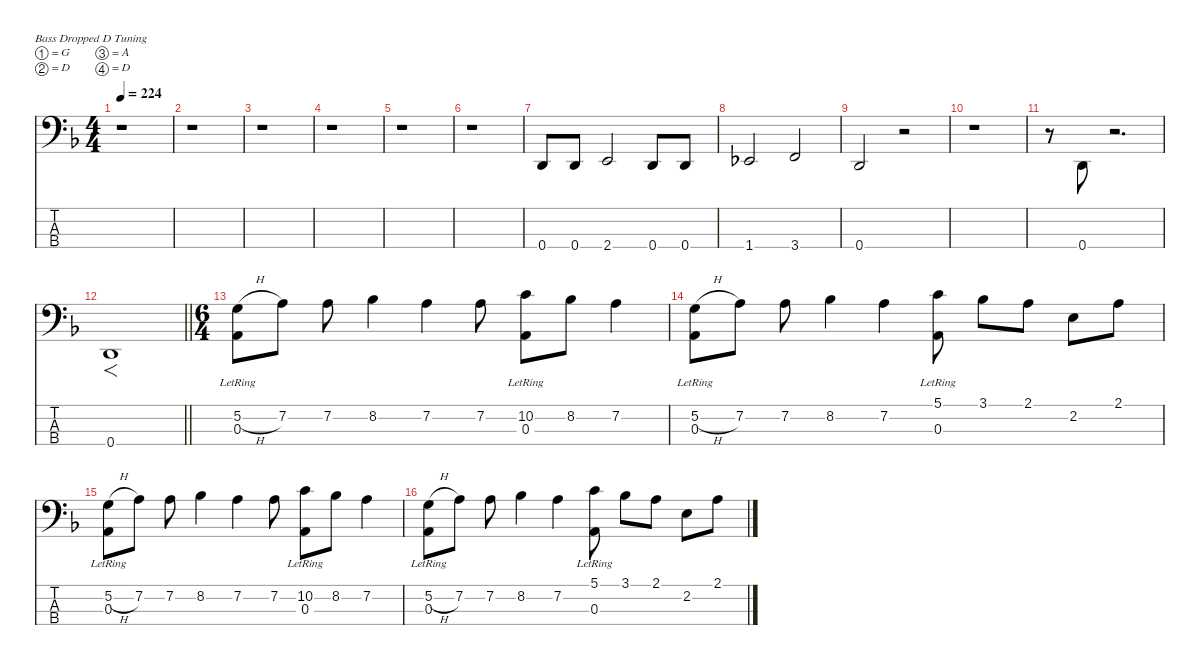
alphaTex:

\hideDynamics
\bracketExtendMode nobrackets
\singleTrackTrackNamePolicy hidden
\multiTrackTrackNamePolicy hidden
\firstSystemTrackNameMode fullname
\firstSystemTrackNameOrientation horizontal
\otherSystemsTrackNameOrientation horizontal
\track ("Bass" "E-Bass") {defaultSystemsLayout 8 instrument electricbassfinger}
\staff {score tabs}
\tuning (G2 D2 A1 D1)
\ts (4 4)
\tempo 224
\clef f4
\ks dminor
r.1{dy f beam Down} |
r.1{beam Down} |
r.1{beam Down} |
r.1{beam Down} |
r.1{beam Down} |
r.1{beam Down} |
0.4{acc forcenatural}.8{beam Up} 0.4{acc forcenatural}.8{beam Up} 2.4{acc forcenatural}.2{beam Up} 0.4{acc forcenatural}.8{beam Up} 0.4{acc forcenatural}.8{beam Up} |
1.4{acc b}.2{beam Up} 3.4{acc forcenatural}.2{beam Up} |
0.4{acc forcenatural}.2{beam Up} r.2{beam Up} |
r.1{beam Down} |
r.8{beam Down} 0.4{acc forcenatural}.8{beam Up} r.2{d beam Up} |
\barLineRight lightlight
0.4{acc forcenatural}.1{f beam Up} |
\ts (6 4)
(5.2{h acc forcenatural} 0.3{lr acc forcenatural}).8{beam Down} 7.2{acc forcenatural}.8{beam Down} 7.2{acc forcenatural}.8{beam Down} 8.2{acc b}.4{beam Down} 7.2{acc forcenatural}.4{beam Down} 7.2{acc forcenatural}.8{beam Down} (10.2{acc forcenatural} 0.3{lr acc forcenatural}).8{beam Down} 8.2{acc b}.8{beam Down} 7.2{acc forcenatural}.4{beam Down} |
(5.2{h acc forcenatural} 0.3{lr acc forcenatural}).8{beam Down} 7.2{acc forcenatural}.8{beam Down} 7.2{acc forcenatural}.8{beam Down} 8.2{acc b}.4{beam Down} 7.2{acc forcenatural}.4{beam Down} (5.1{acc forcenatural} 0.3{lr acc forcenatural}).8{beam Down} 3.1{acc b}.8{beam Down} 2.1{acc forcenatural}.8{beam Down} 2.2{acc forcenatural}.8{beam Down} 2.1{acc forcenatural}.8{beam Down} |
(5.2{h acc forcenatural} 0.3{lr acc forcenatural}).8{beam Down} 7.2{acc forcenatural}.8{beam Down} 7.2{acc forcenatural}.8{beam Down} 8.2{acc b}.4{beam Down} 7.2{acc forcenatural}.4{beam Down} 7.2{acc forcenatural}.8{beam Down} (10.2{acc forcenatural} 0.3{lr acc forcenatural}).8{beam Down} 8.2{acc b}.8{beam Down} 7.2{acc forcenatural}.4{beam Down} |
(5.2{h acc forcenatural} 0.3{lr acc forcenatural}).8{beam Down} 7.2{acc forcenatural}.8{beam Down} 7.2{acc forcenatural}.8{beam Down} 8.2{acc b}.4{beam Down} 7.2{acc forcenatural}.4{beam Down} (5.1{acc forcenatural} 0.3{lr acc forcenatural}).8{beam Down} 3.1{acc b}.8{beam Down} 2.1{acc forcenatural}.8{beam Down} 2.2{acc forcenatural}.8{beam Down} 2.1{acc forcenatural}.8{beam Down}
